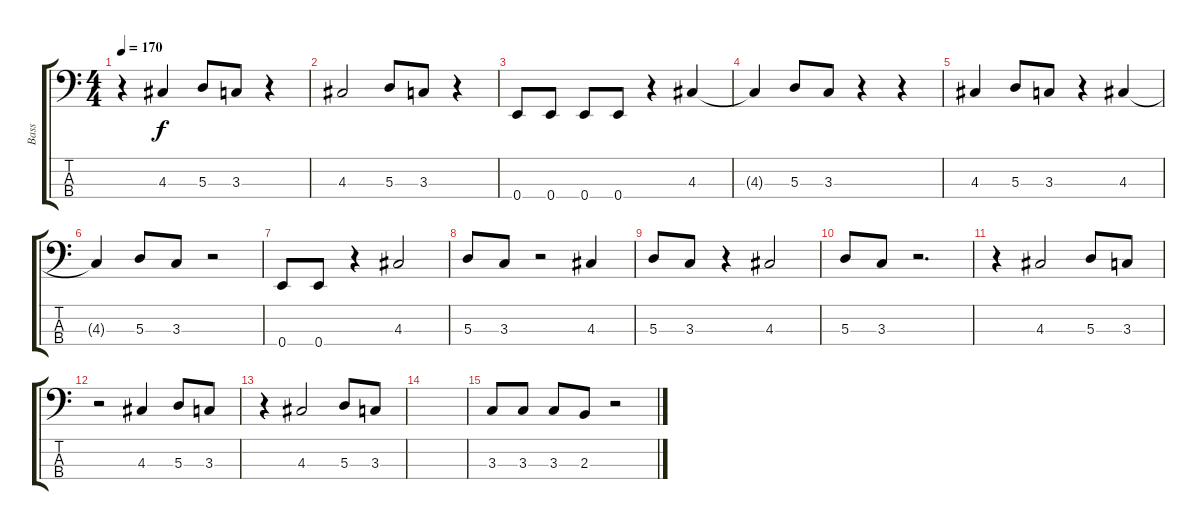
\track ("Bass" "Bass") {instrument electricbassfinger}
\staff {score tabs}
\tuning (G2 D2 A1 E1) {hide}
\ts (4 4)
\tempo 170
\clef f4
\ks c
r.4{dy f} 4.3.4 5.3.8 3.3.8 r.4 |
4.3.2 5.3.8 3.3.8 r.4 |
0.4.8{instrument slapbass1} 0.4.8 0.4.8 0.4.8 r.4 4.3.4{instrument electricbassfinger} |
4.3{t}.4 5.3.8 3.3.8 r.4 r.4 |
4.3.4 5.3.8 3.3.8 r.4 4.3.4 |
4.3{t}.4 5.3.8 3.3.8 r.2 |
0.4.8{instrument slapbass1} 0.4.8 r.4 4.3.2{instrument electricbassfinger} |
5.3.8 3.3.8 r.2 4.3.4 |
5.3.8 3.3.8 r.4 4.3.2 |
5.3.8 3.3.8 r.2{d} |
r.4 4.3.2 5.3.8 3.3.8 |
r.2 4.3.4 5.3.8 3.3.8 |
r.4 4.3.2 5.3.8 3.3.8 |
|
3.3.8 3.3.8 3.3.8 2.3.8 r.2
